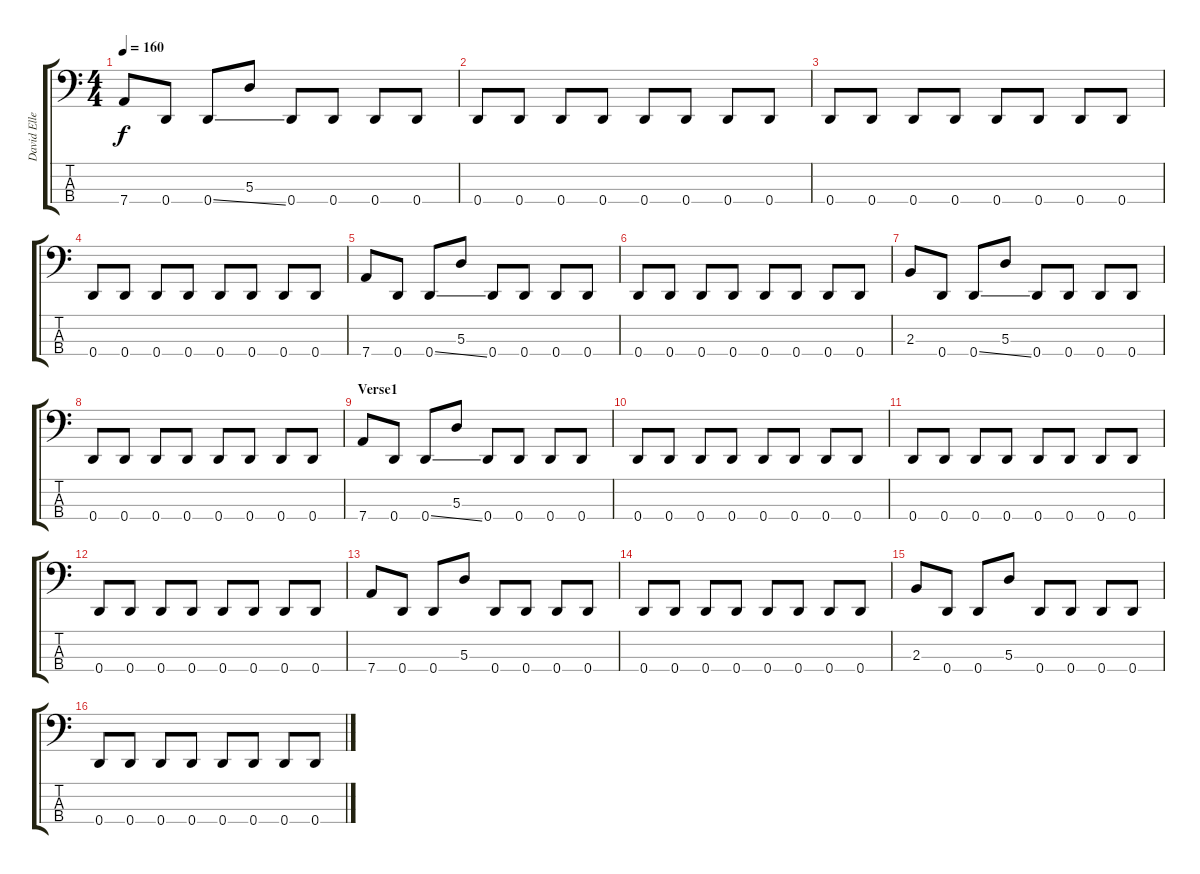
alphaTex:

\track ("David Ellefson" "David Elle") {instrument electricbasspick}
\staff {score tabs}
\tuning (G2 D2 A1 D1) {hide}
\ts (4 4)
\tempo 160
\clef f4
\ks c
7.4.8{dy f} 0.4.8 0.4{ss}.8 5.3.8 0.4.8 0.4.8 0.4.8 0.4.8 |
0.4.8 0.4.8 0.4.8 0.4.8 0.4.8 0.4.8 0.4.8 0.4.8 |
0.4.8 0.4.8 0.4.8 0.4.8 0.4.8 0.4.8 0.4.8 0.4.8 |
0.4.8 0.4.8 0.4.8 0.4.8 0.4.8 0.4.8 0.4.8 0.4.8 |
7.4.8 0.4.8 0.4{ss}.8 5.3.8 0.4.8 0.4.8 0.4.8 0.4.8 |
0.4.8 0.4.8 0.4.8 0.4.8 0.4.8 0.4.8 0.4.8 0.4.8 |
2.3.8 0.4.8 0.4{ss}.8 5.3.8 0.4.8 0.4.8 0.4.8 0.4.8 |
0.4.8 0.4.8 0.4.8 0.4.8 0.4.8 0.4.8 0.4.8 0.4.8 |
\section ("" "Verse1")
7.4.8 0.4.8 0.4{ss}.8 5.3.8 0.4.8 0.4.8 0.4.8 0.4.8 |
0.4.8 0.4.8 0.4.8 0.4.8 0.4.8 0.4.8 0.4.8 0.4.8 |
0.4.8 0.4.8 0.4.8 0.4.8 0.4.8 0.4.8 0.4.8 0.4.8 |
0.4.8 0.4.8 0.4.8 0.4.8 0.4.8 0.4.8 0.4.8 0.4.8 |
7.4.8 0.4.8 0.4.8 5.3.8 0.4.8 0.4.8 0.4.8 0.4.8 |
0.4.8 0.4.8 0.4.8 0.4.8 0.4.8 0.4.8 0.4.8 0.4.8 |
2.3.8 0.4.8 0.4.8 5.3.8 0.4.8 0.4.8 0.4.8 0.4.8 |
0.4.8 0.4.8 0.4.8 0.4.8 0.4.8 0.4.8 0.4.8 0.4.8
